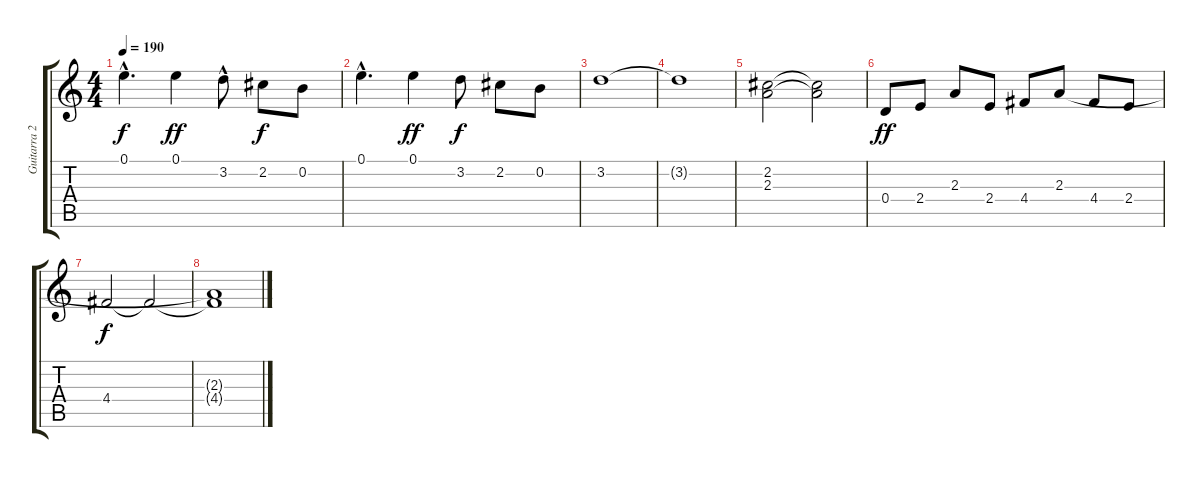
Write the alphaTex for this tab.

\track ("Guitarra 2" "Guitarra 2") {instrument overdrivenguitar}
\staff {score tabs}
\tuning (E4 B3 G3 D3 A2 E2) {hide}
\ts (4 4)
\tempo 190
\clef g2
\ks c
0.1{hac}.4{d dy f} 0.1.4{dy ff} 3.2{hac}.8 2.2.8{dy f} 0.2.8 |
0.1{hac}.4{d} 0.1.4{dy ff} 3.2.8{dy f} 2.2.8 0.2.8 |
3.2.1 |
3.2{t}.1 |
(2.2 2.3).2 (2.2{t} 2.3{t}).2 |
0.4.8{dy ff} 2.4.8 2.3.8 2.4.8 4.4.8 2.3.8 4.4.8 2.4.8 |
4.4.2{dy f} 4.4{t}.2 |
(2.3{t} 4.4{t}).1
